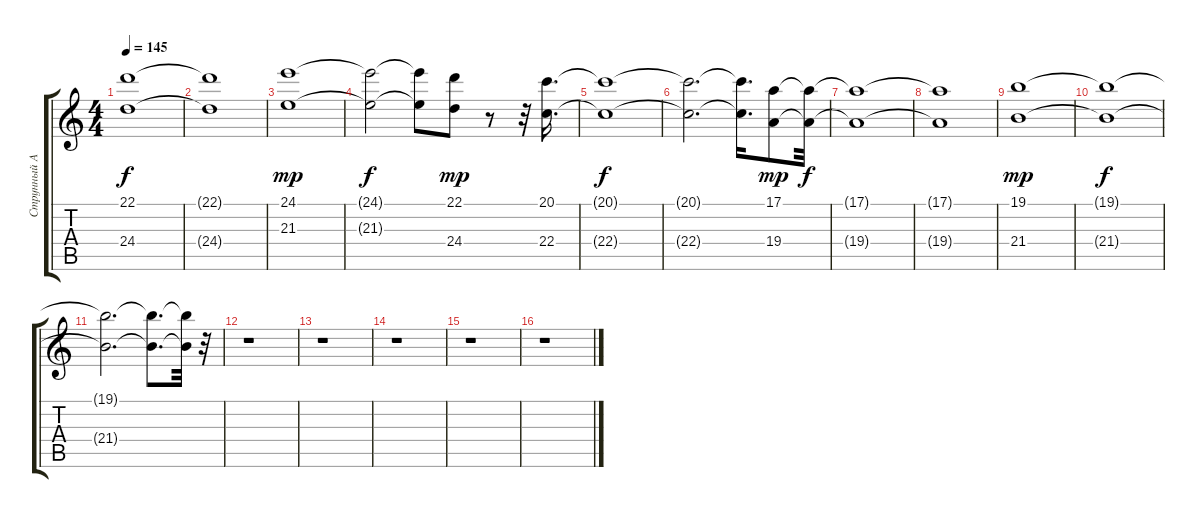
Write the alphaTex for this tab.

\track ("Струнный Ансамбль 1" "Струнный А") {instrument stringensemble1}
\staff {score tabs}
\tuning (E4 B3 G3 D3 A2 E2) {hide}
\ts (4 4)
\tempo 145
\clef g2
\ks c
(22.1{t} 24.4{t}).1{dy f} |
(22.1{t} 24.4{t}).1 |
(24.1 21.3).1{dy mp} |
(24.1{t} 21.3{t}).2{dy f} (24.1{t} 21.3{t}).8 (22.1 24.4).8{dy mp} r.8 r.32 (20.1 22.4).16{d} |
(20.1{t} 22.4{t}).1{dy f} |
(20.1{t} 22.4{t}).2{d} (20.1{t} 22.4{t}).16{d} (17.1 19.4).8{dy mp} (17.1{t} 19.4{t}).32{dy f} |
(17.1{t} 19.4{t}).1 |
(17.1{t} 19.4{t}).1 |
(19.1 21.4).1{dy mp} |
(19.1{t} 21.4{t}).1{dy f} |
(19.1{t} 21.4{t}).2{d} (19.1{t} 21.4{t}).8{d} (19.1{t} 21.4{t}).32 r.32 |
r.1 |
r.1 |
r.1 |
r.1 |
r.1
